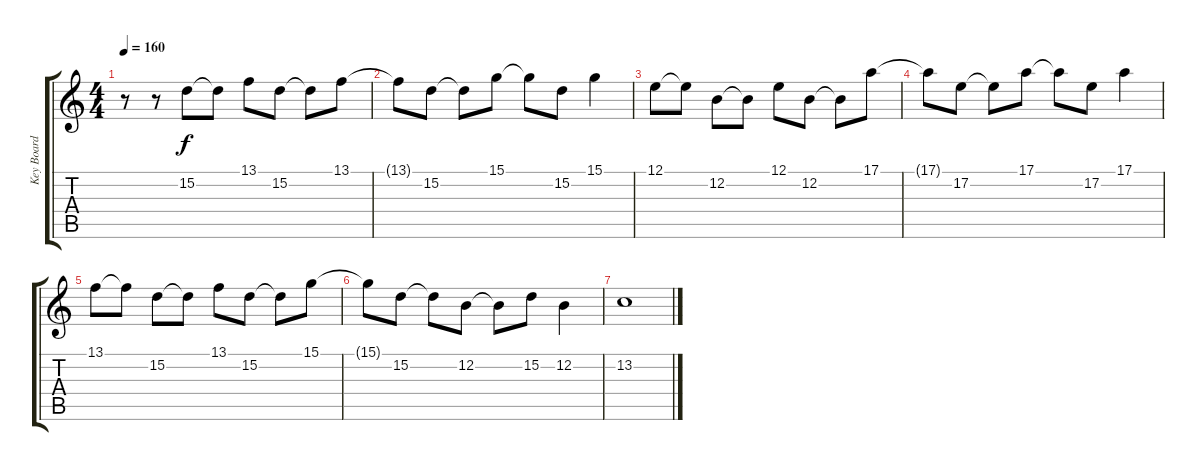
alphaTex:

\track ("Key Board" "Key Board") {instrument stringensemble1}
\staff {score tabs}
\tuning (E4 B3 G3 D3 A2 E2) {hide}
\ts (4 4)
\tempo 160
\clef g2
\ks c
r.8{dy f} r.8 15.2.8 15.2{t}.8 13.1.8 15.2.8 15.2{t}.8 13.1.8 |
13.1{t}.8 15.2.8 15.2{t}.8 15.1.8 15.1{t}.8 15.2.8 15.1.4 |
12.1.8 12.1{t}.8 12.2.8 12.2{t}.8 12.1.8 12.2.8 12.2{t}.8 17.1.8 |
17.1{t}.8 17.2.8 17.2{t}.8 17.1.8 17.1{t}.8 17.2.8 17.1.4 |
13.1.8 13.1{t}.8 15.2.8 15.2{t}.8 13.1.8 15.2.8 15.2{t}.8 15.1.8 |
15.1{t}.8 15.2.8 15.2{t}.8 12.2.8 12.2{t}.8 15.2.8 12.2.4 |
13.2.1
